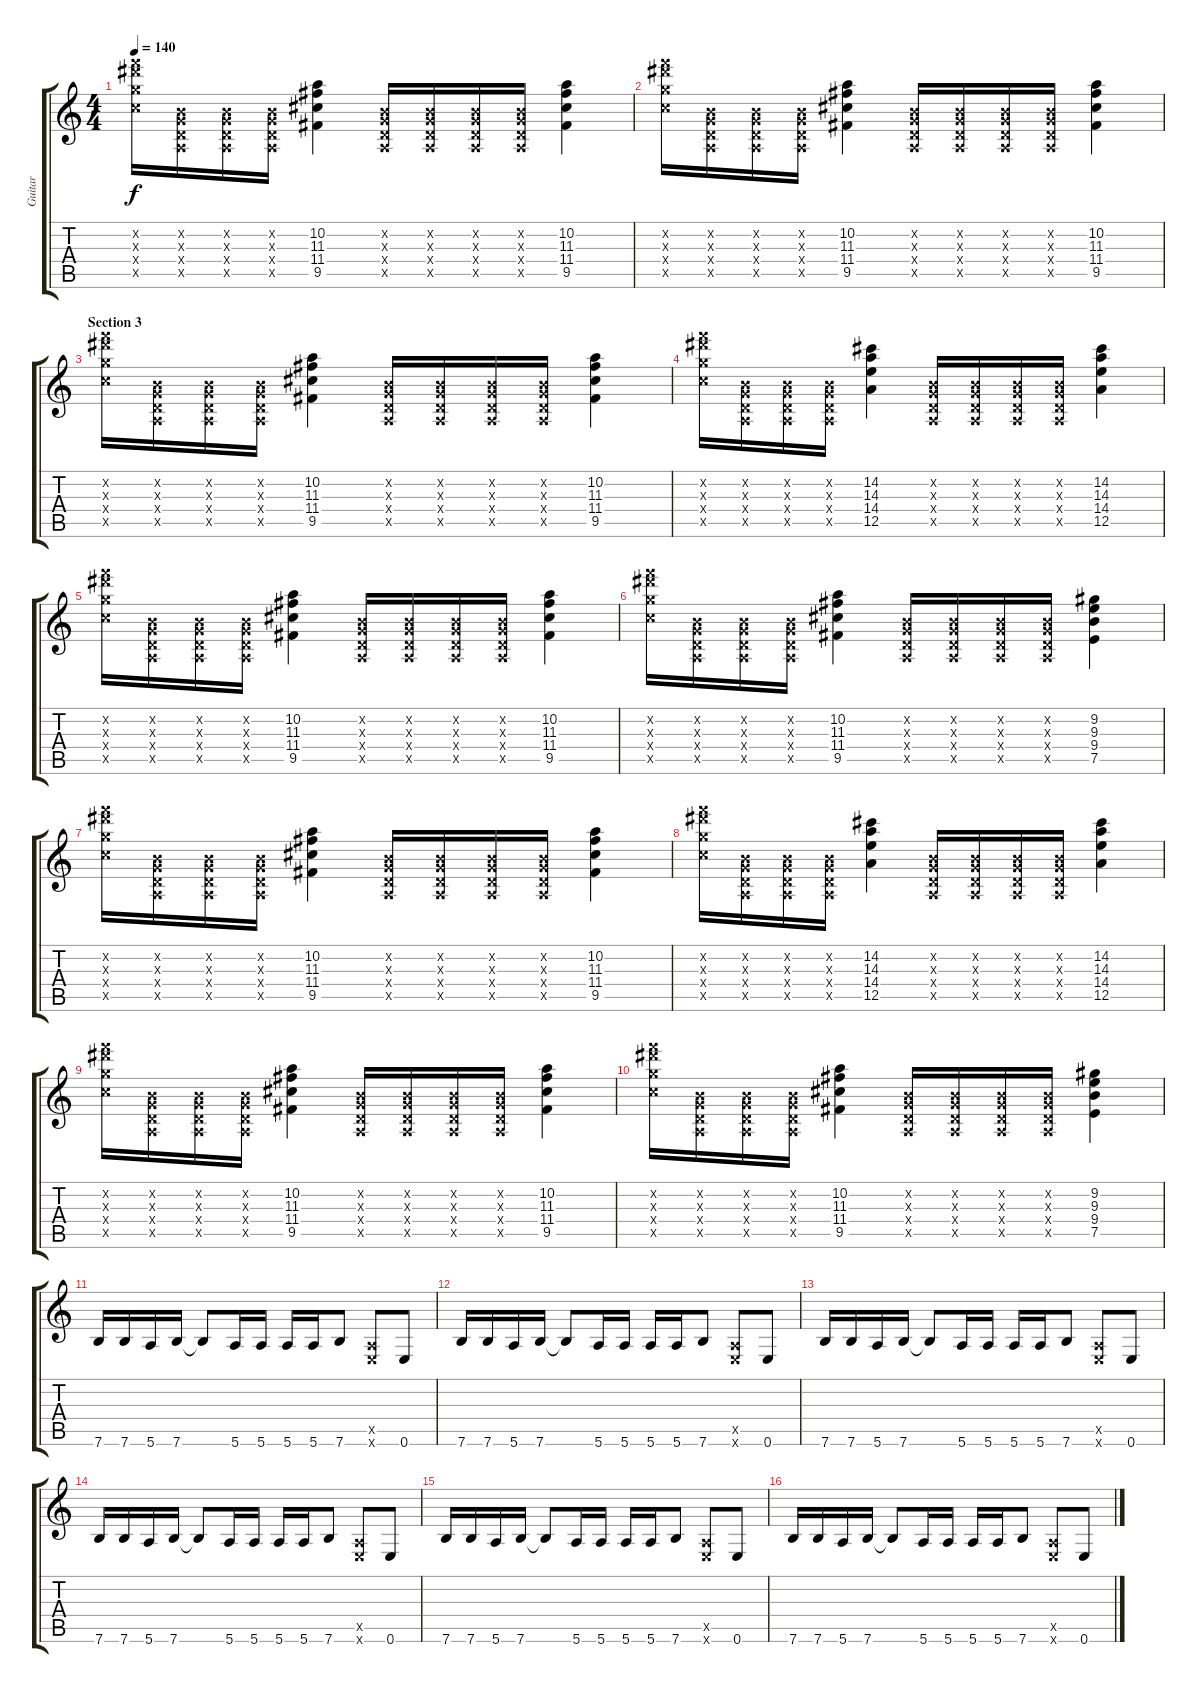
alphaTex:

\track ("Guitar" "Guitar") {instrument overdrivenguitar}
\staff {score tabs}
\tuning (E4 B3 G3 D3 A2 E2) {hide}
\ts (4 4)
\tempo 140
\clef g2
\ks c
(16.2{x} 22.3{x} 17.4{x} 15.5{x}).16{dy f} (0.2{x} 0.3{x} 0.4{x} 0.5{x}).16 (0.2{x} 0.3{x} 0.4{x} 0.5{x}).16 (0.2{x} 0.3{x} 0.4{x} 0.5{x}).16 (10.2 11.3 11.4 9.5).4 (0.2{x} 0.3{x} 0.4{x} 0.5{x}).16 (0.2{x} 0.3{x} 0.4{x} 0.5{x}).16 (0.2{x} 0.3{x} 0.4{x} 0.5{x}).16 (0.2{x} 0.3{x} 0.4{x} 0.5{x}).16 (10.2 11.3 11.4 9.5).4 |
(16.2{x} 22.3{x} 17.4{x} 15.5{x}).16 (0.2{x} 0.3{x} 0.4{x} 0.5{x}).16 (0.2{x} 0.3{x} 0.4{x} 0.5{x}).16 (0.2{x} 0.3{x} 0.4{x} 0.5{x}).16 (10.2 11.3 11.4 9.5).4 (0.2{x} 0.3{x} 0.4{x} 0.5{x}).16 (0.2{x} 0.3{x} 0.4{x} 0.5{x}).16 (0.2{x} 0.3{x} 0.4{x} 0.5{x}).16 (0.2{x} 0.3{x} 0.4{x} 0.5{x}).16 (10.2 11.3 11.4 9.5).4 |
\section ("" "Section 3")
(16.2{x} 22.3{x} 17.4{x} 15.5{x}).16 (0.2{x} 0.3{x} 0.4{x} 0.5{x}).16 (0.2{x} 0.3{x} 0.4{x} 0.5{x}).16 (0.2{x} 0.3{x} 0.4{x} 0.5{x}).16 (10.2 11.3 11.4 9.5).4 (0.2{x} 0.3{x} 0.4{x} 0.5{x}).16 (0.2{x} 0.3{x} 0.4{x} 0.5{x}).16 (0.2{x} 0.3{x} 0.4{x} 0.5{x}).16 (0.2{x} 0.3{x} 0.4{x} 0.5{x}).16 (10.2 11.3 11.4 9.5).4 |
(16.2{x} 22.3{x} 17.4{x} 15.5{x}).16 (0.2{x} 0.3{x} 0.4{x} 0.5{x}).16 (0.2{x} 0.3{x} 0.4{x} 0.5{x}).16 (0.2{x} 0.3{x} 0.4{x} 0.5{x}).16 (14.2 14.3 14.4 12.5).4 (0.2{x} 0.3{x} 0.4{x} 0.5{x}).16 (0.2{x} 0.3{x} 0.4{x} 0.5{x}).16 (0.2{x} 0.3{x} 0.4{x} 0.5{x}).16 (0.2{x} 0.3{x} 0.4{x} 0.5{x}).16 (14.2 14.3 14.4 12.5).4 |
(16.2{x} 22.3{x} 17.4{x} 15.5{x}).16 (0.2{x} 0.3{x} 0.4{x} 0.5{x}).16 (0.2{x} 0.3{x} 0.4{x} 0.5{x}).16 (0.2{x} 0.3{x} 0.4{x} 0.5{x}).16 (10.2 11.3 11.4 9.5).4 (0.2{x} 0.3{x} 0.4{x} 0.5{x}).16 (0.2{x} 0.3{x} 0.4{x} 0.5{x}).16 (0.2{x} 0.3{x} 0.4{x} 0.5{x}).16 (0.2{x} 0.3{x} 0.4{x} 0.5{x}).16 (10.2 11.3 11.4 9.5).4 |
(16.2{x} 22.3{x} 17.4{x} 15.5{x}).16 (0.2{x} 0.3{x} 0.4{x} 0.5{x}).16 (0.2{x} 0.3{x} 0.4{x} 0.5{x}).16 (0.2{x} 0.3{x} 0.4{x} 0.5{x}).16 (10.2 11.3 11.4 9.5).4 (0.2{x} 0.3{x} 0.4{x} 0.5{x}).16 (0.2{x} 0.3{x} 0.4{x} 0.5{x}).16 (0.2{x} 0.3{x} 0.4{x} 0.5{x}).16 (0.2{x} 0.3{x} 0.4{x} 0.5{x}).16 (9.2 9.3 9.4 7.5).4 |
(16.2{x} 22.3{x} 17.4{x} 15.5{x}).16 (0.2{x} 0.3{x} 0.4{x} 0.5{x}).16 (0.2{x} 0.3{x} 0.4{x} 0.5{x}).16 (0.2{x} 0.3{x} 0.4{x} 0.5{x}).16 (10.2 11.3 11.4 9.5).4 (0.2{x} 0.3{x} 0.4{x} 0.5{x}).16 (0.2{x} 0.3{x} 0.4{x} 0.5{x}).16 (0.2{x} 0.3{x} 0.4{x} 0.5{x}).16 (0.2{x} 0.3{x} 0.4{x} 0.5{x}).16 (10.2 11.3 11.4 9.5).4 |
(16.2{x} 22.3{x} 17.4{x} 15.5{x}).16 (0.2{x} 0.3{x} 0.4{x} 0.5{x}).16 (0.2{x} 0.3{x} 0.4{x} 0.5{x}).16 (0.2{x} 0.3{x} 0.4{x} 0.5{x}).16 (14.2 14.3 14.4 12.5).4 (0.2{x} 0.3{x} 0.4{x} 0.5{x}).16 (0.2{x} 0.3{x} 0.4{x} 0.5{x}).16 (0.2{x} 0.3{x} 0.4{x} 0.5{x}).16 (0.2{x} 0.3{x} 0.4{x} 0.5{x}).16 (14.2 14.3 14.4 12.5).4 |
(16.2{x} 22.3{x} 17.4{x} 15.5{x}).16 (0.2{x} 0.3{x} 0.4{x} 0.5{x}).16 (0.2{x} 0.3{x} 0.4{x} 0.5{x}).16 (0.2{x} 0.3{x} 0.4{x} 0.5{x}).16 (10.2 11.3 11.4 9.5).4 (0.2{x} 0.3{x} 0.4{x} 0.5{x}).16 (0.2{x} 0.3{x} 0.4{x} 0.5{x}).16 (0.2{x} 0.3{x} 0.4{x} 0.5{x}).16 (0.2{x} 0.3{x} 0.4{x} 0.5{x}).16 (10.2 11.3 11.4 9.5).4 |
(16.2{x} 22.3{x} 17.4{x} 15.5{x}).16 (0.2{x} 0.3{x} 0.4{x} 0.5{x}).16 (0.2{x} 0.3{x} 0.4{x} 0.5{x}).16 (0.2{x} 0.3{x} 0.4{x} 0.5{x}).16 (10.2 11.3 11.4 9.5).4 (0.2{x} 0.3{x} 0.4{x} 0.5{x}).16 (0.2{x} 0.3{x} 0.4{x} 0.5{x}).16 (0.2{x} 0.3{x} 0.4{x} 0.5{x}).16 (0.2{x} 0.3{x} 0.4{x} 0.5{x}).16 (9.2 9.3 9.4 7.5).4 |
7.6.16 7.6.16 5.6.16 7.6.16 7.6{t}.8 5.6.16 5.6.16 5.6.16 5.6.16 7.6.8 (0.5{x} 0.6{x}).8 0.6.8 |
7.6.16 7.6.16 5.6.16 7.6.16 7.6{t}.8 5.6.16 5.6.16 5.6.16 5.6.16 7.6.8 (0.5{x} 0.6{x}).8 0.6.8 |
7.6.16 7.6.16 5.6.16 7.6.16 7.6{t}.8 5.6.16 5.6.16 5.6.16 5.6.16 7.6.8 (0.5{x} 0.6{x}).8 0.6.8 |
7.6.16 7.6.16 5.6.16 7.6.16 7.6{t}.8 5.6.16 5.6.16 5.6.16 5.6.16 7.6.8 (0.5{x} 0.6{x}).8 0.6.8 |
7.6.16 7.6.16 5.6.16 7.6.16 7.6{t}.8 5.6.16 5.6.16 5.6.16 5.6.16 7.6.8 (0.5{x} 0.6{x}).8 0.6.8 |
7.6.16 7.6.16 5.6.16 7.6.16 7.6{t}.8 5.6.16 5.6.16 5.6.16 5.6.16 7.6.8 (0.5{x} 0.6{x}).8 0.6.8
